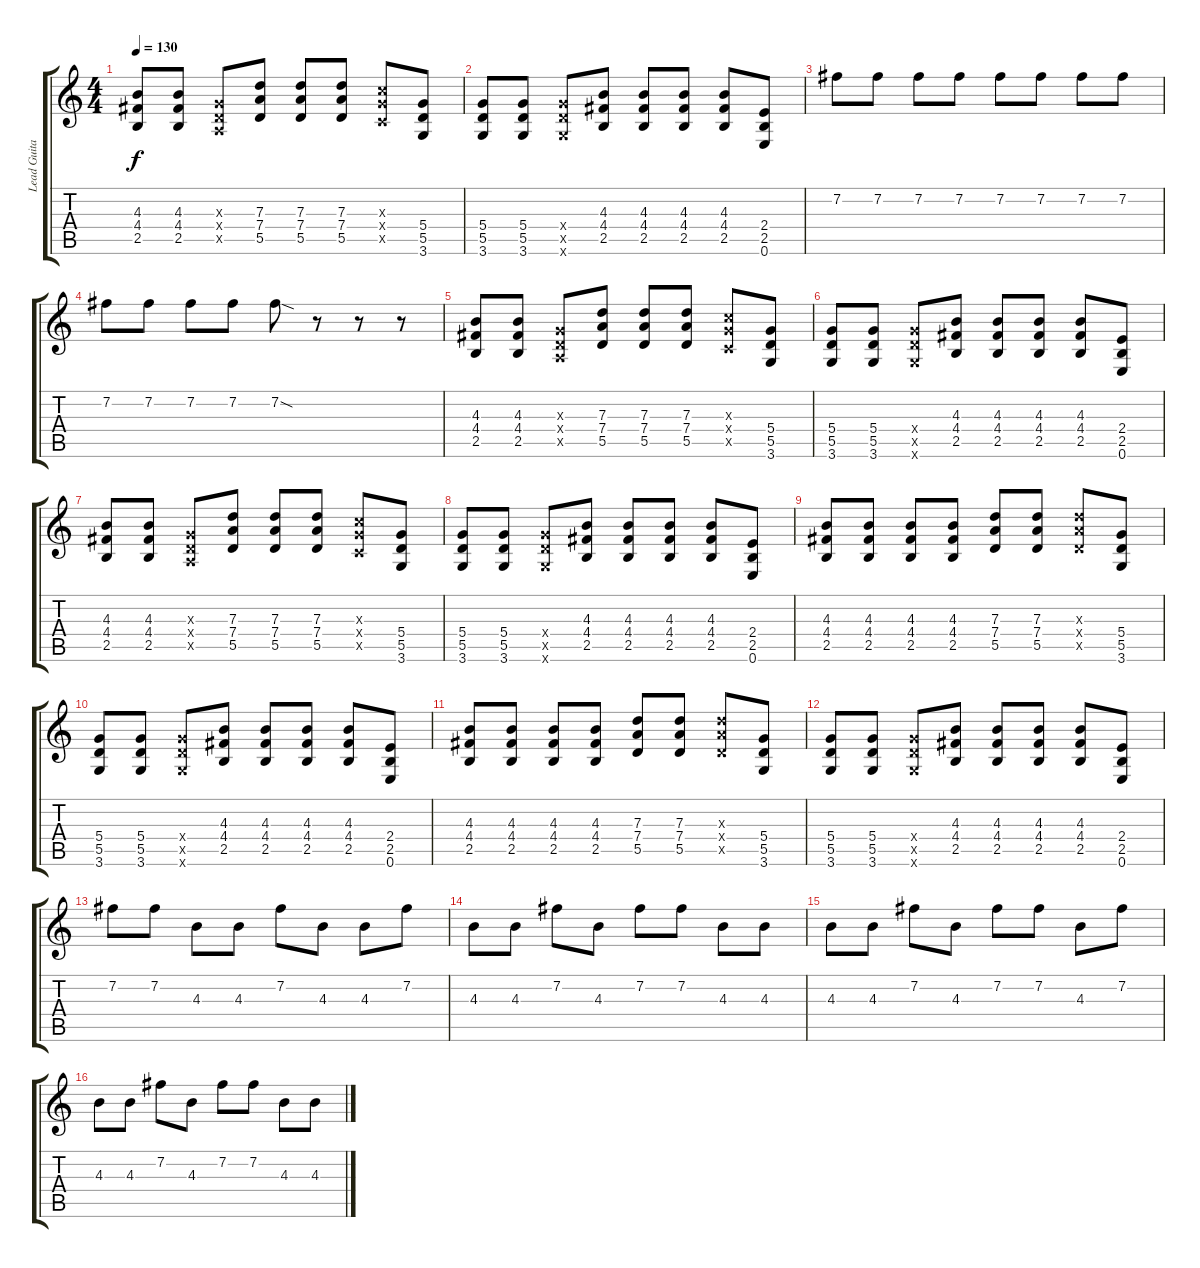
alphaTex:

\track ("Lead Guitar" "Lead Guita") {instrument distortionguitar}
\staff {score tabs}
\tuning (E4 B3 G3 D3 A2 E2) {hide}
\ts (4 4)
\tempo 130
\clef g2
\ks c
(4.3 4.4 2.5).8{dy f} (4.3 4.4 2.5).8 (0.3{x} 0.4{x} 0.5{x}).8 (7.3 7.4 5.5).8 (7.3 7.4 5.5).8 (7.3 7.4 5.5).8 (5.3{x} 5.4{x} 3.5{x}).8 (5.4 5.5 3.6).8 |
(5.4 5.5 3.6).8 (5.4 5.5 3.6).8 (5.4{x} 5.5{x} 3.6{x}).8 (4.3 4.4 2.5).8 (4.3 4.4 2.5).8 (4.3 4.4 2.5).8 (4.3 4.4 2.5).8 (2.4 2.5 0.6).8 |
7.2.8 7.2.8 7.2.8 7.2.8 7.2.8 7.2.8 7.2.8 7.2.8 |
7.2.8 7.2.8 7.2.8 7.2.8 7.2{sod}.8 r.8 r.8 r.8 |
(4.3 4.4 2.5).8 (4.3 4.4 2.5).8 (0.3{x} 0.4{x} 0.5{x}).8 (7.3 7.4 5.5).8 (7.3 7.4 5.5).8 (7.3 7.4 5.5).8 (5.3{x} 5.4{x} 3.5{x}).8 (5.4 5.5 3.6).8 |
(5.4 5.5 3.6).8 (5.4 5.5 3.6).8 (5.4{x} 5.5{x} 3.6{x}).8 (4.3 4.4 2.5).8 (4.3 4.4 2.5).8 (4.3 4.4 2.5).8 (4.3 4.4 2.5).8 (2.4 2.5 0.6).8 |
(4.3 4.4 2.5).8 (4.3 4.4 2.5).8 (0.3{x} 0.4{x} 0.5{x}).8 (7.3 7.4 5.5).8 (7.3 7.4 5.5).8 (7.3 7.4 5.5).8 (5.3{x} 5.4{x} 3.5{x}).8 (5.4 5.5 3.6).8 |
(5.4 5.5 3.6).8 (5.4 5.5 3.6).8 (5.4{x} 5.5{x} 3.6{x}).8 (4.3 4.4 2.5).8 (4.3 4.4 2.5).8 (4.3 4.4 2.5).8 (4.3 4.4 2.5).8 (2.4 2.5 0.6).8 |
(4.3 4.4 2.5).8 (4.3 4.4 2.5).8 (4.3 4.4 2.5).8 (4.3 4.4 2.5).8 (7.3 7.4 5.5).8 (7.3 7.4 5.5).8 (7.3{x} 7.4{x} 5.5{x}).8 (5.4 5.5 3.6).8 |
(5.4 5.5 3.6).8 (5.4 5.5 3.6).8 (5.4{x} 5.5{x} 3.6{x}).8 (4.3 4.4 2.5).8 (4.3 4.4 2.5).8 (4.3 4.4 2.5).8 (4.3 4.4 2.5).8 (2.4 2.5 0.6).8 |
(4.3 4.4 2.5).8 (4.3 4.4 2.5).8 (4.3 4.4 2.5).8 (4.3 4.4 2.5).8 (7.3 7.4 5.5).8 (7.3 7.4 5.5).8 (7.3{x} 7.4{x} 5.5{x}).8 (5.4 5.5 3.6).8 |
(5.4 5.5 3.6).8 (5.4 5.5 3.6).8 (5.4{x} 5.5{x} 3.6{x}).8 (4.3 4.4 2.5).8 (4.3 4.4 2.5).8 (4.3 4.4 2.5).8 (4.3 4.4 2.5).8 (2.4 2.5 0.6).8 |
7.2.8 7.2.8 4.3.8 4.3.8 7.2.8 4.3.8 4.3.8 7.2.8 |
4.3.8 4.3.8 7.2.8 4.3.8 7.2.8 7.2.8 4.3.8 4.3.8 |
4.3.8 4.3.8 7.2.8 4.3.8 7.2.8 7.2.8 4.3.8 7.2.8 |
4.3.8 4.3.8 7.2.8 4.3.8 7.2.8 7.2.8 4.3.8 4.3.8
